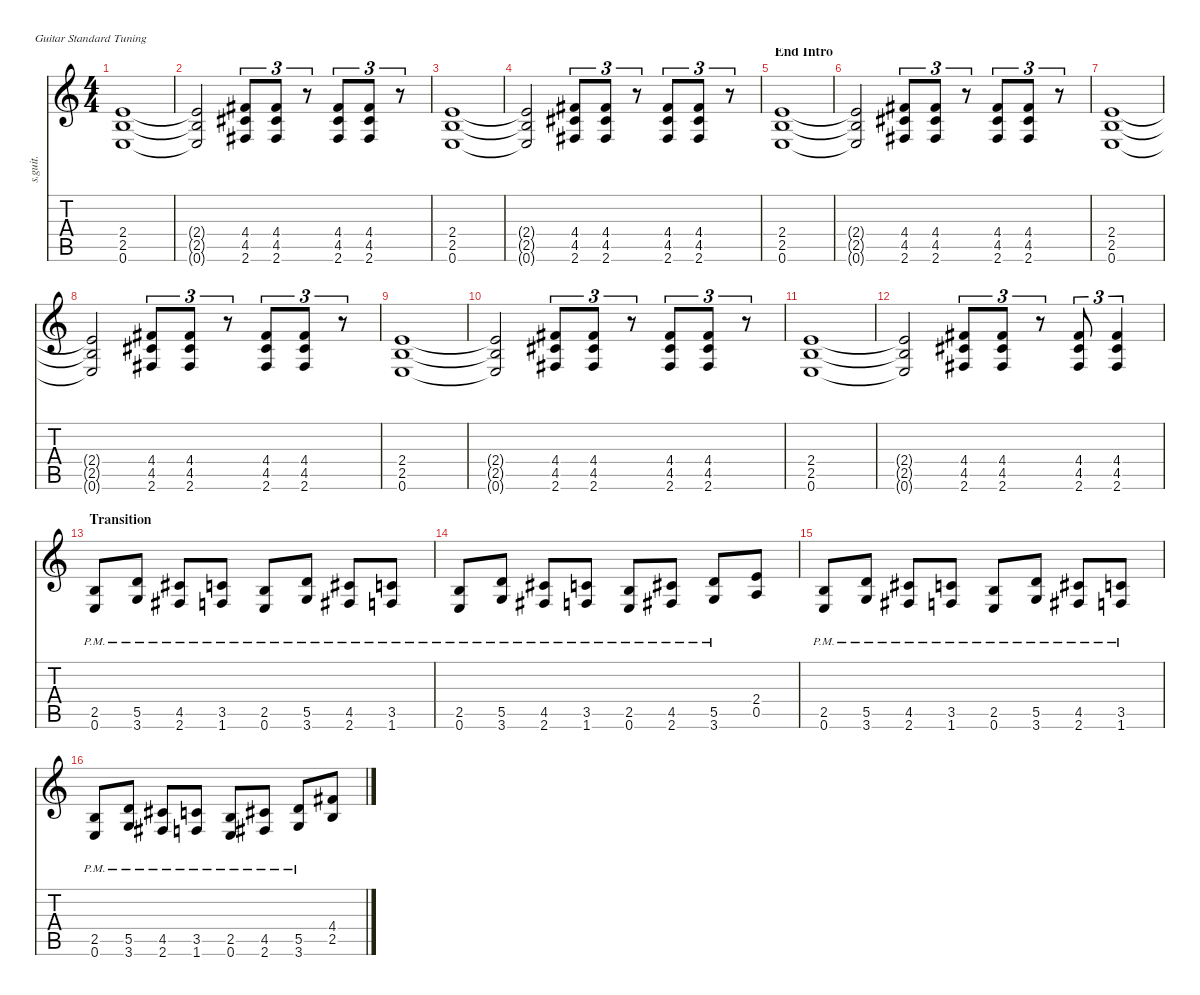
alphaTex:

\defaultSystemsLayout 4
\hideDynamics
\bracketExtendMode nobrackets
\track ("James Hetfield (Rhythm)" "s.guit.") {instrument distortionguitar}
\staff {score tabs}
\tuning (E4 B3 G3 D3 A2 E2)
\ts (4 4)
\tempo (118 hide)
\clef g2
\ks c
(2.4 2.5 0.6).1{lyrics (0 "") lyrics (1 "") lyrics (2 "") lyrics (3 "") lyrics (4 "") dy mf} |
(2.4{t} 2.5{t} 0.6{t}).2{lyrics (0 "") lyrics (1 "") lyrics (2 "") lyrics (3 "") lyrics (4 "")} (4.4{acc #} 4.5{acc #} 2.6{acc #}).8{tu (3 2) lyrics (0 "") lyrics (1 "") lyrics (2 "") lyrics (3 "") lyrics (4 "")} (4.4{acc #} 4.5{acc #} 2.6{acc #}).8{tu (3 2) lyrics (0 "") lyrics (1 "") lyrics (2 "") lyrics (3 "") lyrics (4 "")} r.8{tu (3 2)} (4.4{acc #} 4.5{acc #} 2.6{acc #}).8{tu (3 2) lyrics (0 "") lyrics (1 "") lyrics (2 "") lyrics (3 "") lyrics (4 "")} (4.4{acc #} 4.5{acc #} 2.6{acc #}).8{tu (3 2) lyrics (0 "") lyrics (1 "") lyrics (2 "") lyrics (3 "") lyrics (4 "")} r.8{tu (3 2)} |
(2.4 2.5 0.6).1{lyrics (0 "") lyrics (1 "") lyrics (2 "") lyrics (3 "") lyrics (4 "")} |
(2.4{t} 2.5{t} 0.6{t}).2{lyrics (0 "") lyrics (1 "") lyrics (2 "") lyrics (3 "") lyrics (4 "")} (4.4{acc #} 4.5{acc #} 2.6{acc #}).8{tu (3 2) lyrics (0 "") lyrics (1 "") lyrics (2 "") lyrics (3 "") lyrics (4 "")} (4.4{acc #} 4.5{acc #} 2.6{acc #}).8{tu (3 2) lyrics (0 "") lyrics (1 "") lyrics (2 "") lyrics (3 "") lyrics (4 "")} r.8{tu (3 2)} (4.4{acc #} 4.5{acc #} 2.6{acc #}).8{tu (3 2) lyrics (0 "") lyrics (1 "") lyrics (2 "") lyrics (3 "") lyrics (4 "")} (4.4{acc #} 4.5{acc #} 2.6{acc #}).8{tu (3 2) lyrics (0 "") lyrics (1 "") lyrics (2 "") lyrics (3 "") lyrics (4 "")} r.8{tu (3 2)} |
\section ("" "End Intro")
(2.4 2.5 0.6).1{lyrics (0 "") lyrics (1 "") lyrics (2 "") lyrics (3 "") lyrics (4 "")} |
(2.4{t} 2.5{t} 0.6{t}).2{lyrics (0 "") lyrics (1 "") lyrics (2 "") lyrics (3 "") lyrics (4 "")} (4.4{acc #} 4.5{acc #} 2.6{acc #}).8{tu (3 2) lyrics (0 "") lyrics (1 "") lyrics (2 "") lyrics (3 "") lyrics (4 "")} (4.4{acc #} 4.5{acc #} 2.6{acc #}).8{tu (3 2) lyrics (0 "") lyrics (1 "") lyrics (2 "") lyrics (3 "") lyrics (4 "") dy f} r.8{tu (3 2)} (4.4{acc #} 4.5{acc #} 2.6{acc #}).8{tu (3 2) lyrics (0 "") lyrics (1 "") lyrics (2 "") lyrics (3 "") lyrics (4 "")} (4.4{acc #} 4.5{acc #} 2.6{acc #}).8{tu (3 2) lyrics (0 "") lyrics (1 "") lyrics (2 "") lyrics (3 "") lyrics (4 "")} r.8{tu (3 2)} |
(2.4 2.5 0.6).1{lyrics (0 "") lyrics (1 "") lyrics (2 "") lyrics (3 "") lyrics (4 "") dy mf} |
(2.4{t} 2.5{t} 0.6{t}).2{lyrics (0 "") lyrics (1 "") lyrics (2 "") lyrics (3 "") lyrics (4 "")} (4.4{acc #} 4.5{acc #} 2.6{acc #}).8{tu (3 2) lyrics (0 "") lyrics (1 "") lyrics (2 "") lyrics (3 "") lyrics (4 "")} (4.4{acc #} 4.5{acc #} 2.6{acc #}).8{tu (3 2) lyrics (0 "") lyrics (1 "") lyrics (2 "") lyrics (3 "") lyrics (4 "") dy f} r.8{tu (3 2)} (4.4{acc #} 4.5{acc #} 2.6{acc #}).8{tu (3 2) lyrics (0 "") lyrics (1 "") lyrics (2 "") lyrics (3 "") lyrics (4 "")} (4.4{acc #} 4.5{acc #} 2.6{acc #}).8{tu (3 2) lyrics (0 "") lyrics (1 "") lyrics (2 "") lyrics (3 "") lyrics (4 "")} r.8{tu (3 2)} |
(2.4 2.5 0.6).1{lyrics (0 "") lyrics (1 "") lyrics (2 "") lyrics (3 "") lyrics (4 "") dy mf} |
(2.4{t} 2.5{t} 0.6{t}).2{lyrics (0 "") lyrics (1 "") lyrics (2 "") lyrics (3 "") lyrics (4 "")} (4.4{acc #} 4.5{acc #} 2.6{acc #}).8{tu (3 2) lyrics (0 "") lyrics (1 "") lyrics (2 "") lyrics (3 "") lyrics (4 "")} (4.4{acc #} 4.5{acc #} 2.6{acc #}).8{tu (3 2) lyrics (0 "") lyrics (1 "") lyrics (2 "") lyrics (3 "") lyrics (4 "") dy f} r.8{tu (3 2)} (4.4{acc #} 4.5{acc #} 2.6{acc #}).8{tu (3 2) lyrics (0 "") lyrics (1 "") lyrics (2 "") lyrics (3 "") lyrics (4 "")} (4.4{acc #} 4.5{acc #} 2.6{acc #}).8{tu (3 2) lyrics (0 "") lyrics (1 "") lyrics (2 "") lyrics (3 "") lyrics (4 "")} r.8{tu (3 2)} |
(2.4 2.5 0.6).1{lyrics (0 "") lyrics (1 "") lyrics (2 "") lyrics (3 "") lyrics (4 "") dy mf} |
(2.4{t} 2.5{t} 0.6{t}).2{lyrics (0 "") lyrics (1 "") lyrics (2 "") lyrics (3 "") lyrics (4 "")} (4.4{acc #} 4.5{acc #} 2.6{acc #}).8{tu (3 2) lyrics (0 "") lyrics (1 "") lyrics (2 "") lyrics (3 "") lyrics (4 "") dy f} (4.4{acc #} 4.5{acc #} 2.6{acc #}).8{tu (3 2) lyrics (0 "") lyrics (1 "") lyrics (2 "") lyrics (3 "") lyrics (4 "")} r.8{tu (3 2)} (4.4{acc #} 4.5{acc #} 2.6{acc #}).8{tu (3 2) lyrics (0 "") lyrics (1 "") lyrics (2 "") lyrics (3 "") lyrics (4 "")} (4.4{acc #} 4.5{acc #} 2.6{acc #}).4{tu (3 2) lyrics (0 "") lyrics (1 "") lyrics (2 "") lyrics (3 "") lyrics (4 "")} |
\section ("" "Transition")
(2.5{pm} 0.6{pm}).8{lyrics (0 "") lyrics (1 "") lyrics (2 "") lyrics (3 "") lyrics (4 "")} (5.5{pm} 3.6{pm}).8{lyrics (0 "") lyrics (1 "") lyrics (2 "") lyrics (3 "") lyrics (4 "")} (4.5{pm acc #} 2.6{pm acc #}).8{lyrics (0 "") lyrics (1 "") lyrics (2 "") lyrics (3 "") lyrics (4 "")} (3.5{pm} 1.6{pm}).8{lyrics (0 "") lyrics (1 "") lyrics (2 "") lyrics (3 "") lyrics (4 "")} (2.5{pm} 0.6{pm}).8{lyrics (0 "") lyrics (1 "") lyrics (2 "") lyrics (3 "") lyrics (4 "")} (5.5{pm} 3.6{pm}).8{lyrics (0 "") lyrics (1 "") lyrics (2 "") lyrics (3 "") lyrics (4 "")} (4.5{pm acc #} 2.6{pm acc #}).8{lyrics (0 "") lyrics (1 "") lyrics (2 "") lyrics (3 "") lyrics (4 "")} (3.5{pm} 1.6{pm}).8{lyrics (0 "") lyrics (1 "") lyrics (2 "") lyrics (3 "") lyrics (4 "")} |
(2.5{pm} 0.6{pm}).8{lyrics (0 "") lyrics (1 "") lyrics (2 "") lyrics (3 "") lyrics (4 "")} (5.5{pm} 3.6{pm}).8{lyrics (0 "") lyrics (1 "") lyrics (2 "") lyrics (3 "") lyrics (4 "")} (4.5{pm acc #} 2.6{pm acc #}).8{lyrics (0 "") lyrics (1 "") lyrics (2 "") lyrics (3 "") lyrics (4 "")} (3.5{pm} 1.6{pm}).8{lyrics (0 "") lyrics (1 "") lyrics (2 "") lyrics (3 "") lyrics (4 "")} (2.5{pm} 0.6{pm}).8{lyrics (0 "") lyrics (1 "") lyrics (2 "") lyrics (3 "") lyrics (4 "")} (4.5{pm acc #} 2.6{pm acc #}).8{lyrics (0 "") lyrics (1 "") lyrics (2 "") lyrics (3 "") lyrics (4 "")} (5.5{pm} 3.6{pm}).8{lyrics (0 "") lyrics (1 "") lyrics (2 "") lyrics (3 "") lyrics (4 "")} (2.4 0.5).8{lyrics (0 "") lyrics (1 "") lyrics (2 "") lyrics (3 "") lyrics (4 "")} |
(2.5{pm} 0.6{pm}).8{lyrics (0 "") lyrics (1 "") lyrics (2 "") lyrics (3 "") lyrics (4 "")} (5.5{pm} 3.6{pm}).8{lyrics (0 "") lyrics (1 "") lyrics (2 "") lyrics (3 "") lyrics (4 "")} (4.5{pm acc #} 2.6{pm acc #}).8{lyrics (0 "") lyrics (1 "") lyrics (2 "") lyrics (3 "") lyrics (4 "")} (3.5{pm} 1.6{pm}).8{lyrics (0 "") lyrics (1 "") lyrics (2 "") lyrics (3 "") lyrics (4 "")} (2.5{pm} 0.6{pm}).8{lyrics (0 "") lyrics (1 "") lyrics (2 "") lyrics (3 "") lyrics (4 "")} (5.5{pm} 3.6{pm}).8{lyrics (0 "") lyrics (1 "") lyrics (2 "") lyrics (3 "") lyrics (4 "")} (4.5{pm acc #} 2.6{pm acc #}).8{lyrics (0 "") lyrics (1 "") lyrics (2 "") lyrics (3 "") lyrics (4 "")} (3.5{pm} 1.6{pm}).8{lyrics (0 "") lyrics (1 "") lyrics (2 "") lyrics (3 "") lyrics (4 "")} |
(2.5{pm} 0.6{pm}).8{lyrics (0 "") lyrics (1 "") lyrics (2 "") lyrics (3 "") lyrics (4 "")} (5.5{pm} 3.6{pm}).8{lyrics (0 "") lyrics (1 "") lyrics (2 "") lyrics (3 "") lyrics (4 "")} (4.5{pm acc #} 2.6{pm acc #}).8{lyrics (0 "") lyrics (1 "") lyrics (2 "") lyrics (3 "") lyrics (4 "")} (3.5{pm} 1.6{pm}).8{lyrics (0 "") lyrics (1 "") lyrics (2 "") lyrics (3 "") lyrics (4 "")} (2.5{pm} 0.6{pm}).8{lyrics (0 "") lyrics (1 "") lyrics (2 "") lyrics (3 "") lyrics (4 "")} (4.5{pm acc #} 2.6{pm acc #}).8{lyrics (0 "") lyrics (1 "") lyrics (2 "") lyrics (3 "") lyrics (4 "")} (5.5{pm} 3.6{pm}).8{lyrics (0 "") lyrics (1 "") lyrics (2 "") lyrics (3 "") lyrics (4 "")} (4.4{acc #} 2.5).8{lyrics (0 "") lyrics (1 "") lyrics (2 "") lyrics (3 "") lyrics (4 "")}
